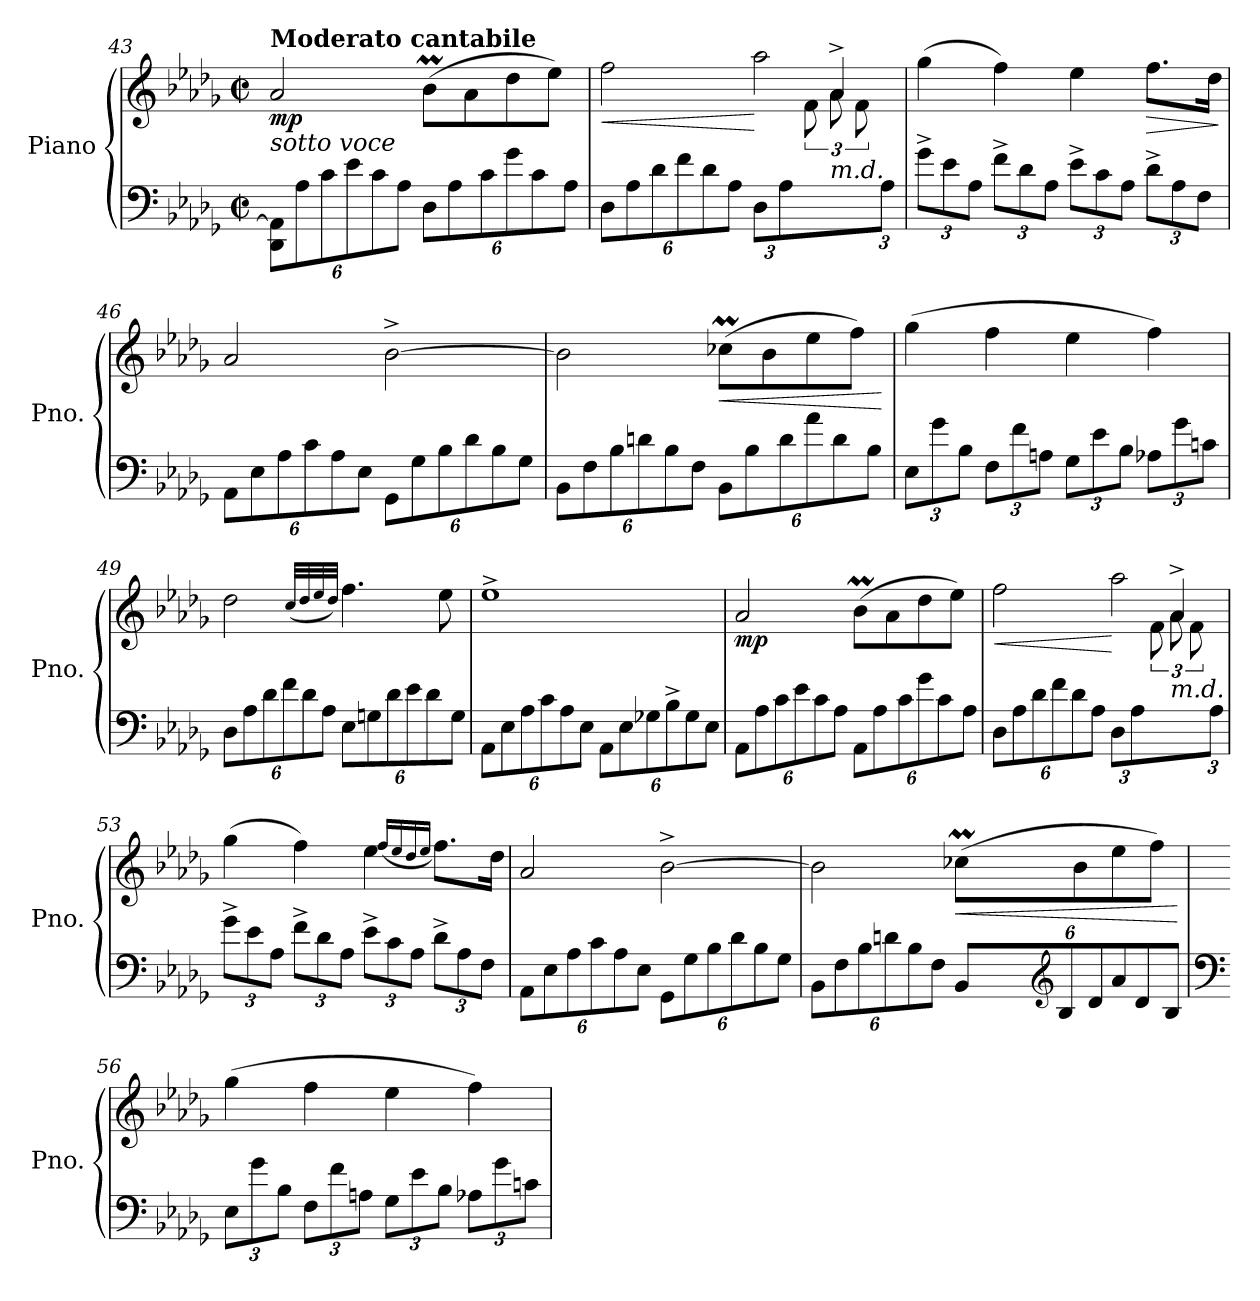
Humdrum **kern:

**kern	**kern	**dynam
*part1	*part1	*part1
*staff2	*staff1	*staff1/2
*I"Piano	*	*
*I'Pno.	*	*
*clefF4	*clefG2	*
*k[b-e-a-d-g-]	*k[b-e-a-d-g-]	*
*M2/2	*M2/2	*
*met(c|)	*met(c|)	*
*Xbrackettup	*	*
=43	=43	=43
!	!LO:TX:a:B:t=Moderato cantabile	!
!	!LO:TX:b:i:t=sotto voce	!
!	!	!LO:DY:b
12DD-\ 12AA-\]L	2a-/	mp
12A-\	.	.
12c\	.	.
12e-\	.	.
12c\	.	.
12A-\J	.	.
12D-\L	(>8b-M\L	.
12A-\	.	.
.	8a-\	.
12c\	.	.
12g-\	8dd-\	.
12c\	.	.
.	8ee-\J)	.
12A-\J	.	.
!!LO:PB:g=z
=44	=44	=44
*^	*	*
!	!	!	!LO:HP:b
*	*	*^	*
*	*	*	*^	*
12D-\L	2ryy	2ff\	3%2ryy	2.ryy	<
12A-\	.	.	.	.	.
12d-\	.	.	.	.	.
12f\	.	.	.	.	.
12d-\	.	.	.	.	.
12A-\J	.	.	.	.	.
12D-\L	4ryy	2aa-\	.	.	[
12A-\	.	.	.	.	.
4ryy	.	.	12f\	.	.
!	!LO:TX:a:i:t=m.d.	!	!	!	!
.	4ryy	.	12a-\	4a-^/	.
.	.	.	12f\	.	.
12A-\J	.	.	12ryy	.	.
*v	*v	*	*	*	*
*	*v	*v	*v	*
=45	=45	=45
12g-^\L	(>4gg-\	.
12e-\	.	.
12A-\J	.	.
12f^\L	4ff\)	.
12d-\	.	.
12A-\J	.	.
12e-^\L	4ee-\	.
12c\	.	.
12A-\J	.	.
!	!	!LO:HP:b
12d-^\L	8.ff\L	>
12A-\	.	.
12F\J	.	.
.	16dd-\Jk	.
.	.	]
=46	=46	=46
12AA-\L	2a-/	.
12E-\	.	.
12A-\	.	.
12c\	.	.
12A-\	.	.
12E-\J	.	.
12GG-\L	[2b-^\	.
12G-\	.	.
12B-\	.	.
12d-\	.	.
12B-\	.	.
12G-\J	.	.
!!LO:LB:g=z
=47	=47	=47
12BB-\L	2b-\]	.
12F\	.	.
12B-\	.	.
12dn\	.	.
12B-\	.	.
12F\J	.	.
!	!	!LO:HP:b
12BB-\L	(>8cc-XM\L	<
12B-\	.	.
.	8b-\	.
12d\	.	.
12a-\	8ee-\	.
12d\	.	.
.	8ff\J)	.
12B-\J	.	.
.	.	[
=48	=48	=48
12E-\L	(>4gg-\	.
12g-\	.	.
12B-\J	.	.
12F\L	4ff\	.
12f\	.	.
12An\J	.	.
12G-\L	4ee-\	.
12e-\	.	.
12B-\J	.	.
12A-X\L	4ff\)	.
12g-\	.	.
12cn\J	.	.
=49	=49	=49
12D-\L	2dd-\	.
12A-\	.	.
12d-\	.	.
12f\	.	.
12d-\	.	.
12A-\J	.	.
.	(<32qcc/LLL	.
.	32qdd-/	.
.	32qee-/	.
.	32qdd-/JJJ)	.
12E-\L	4.ff\	.
12Gn\	.	.
12d-\	.	.
12e-\	.	.
12d-\	.	.
.	8ee-\	.
12G\J	.	.
!!LO:LB:g=z
=50	=50	=50
12AA-\L	1ee-^	.
12E-\	.	.
12A-\	.	.
12c\	.	.
12A-\	.	.
12E-\J	.	.
12AA-\L	.	.
12E-\	.	.
12G-X\	.	.
12B-^\	.	.
12G-\	.	.
12E-\J	.	.
=51	=51	=51
!	!	!LO:DY:b
12AA-\L	2a-/	mp
12A-\	.	.
12c\	.	.
12e-\	.	.
12c\	.	.
12A-\J	.	.
12AA-\L	(>8b-M\L	.
12A-\	.	.
.	8a-\	.
12c\	.	.
12g-\	8dd-\	.
12c\	.	.
.	8ee-\J)	.
12A-\J	.	.
=52	=52	=52
*^	*	*
!	!	!	!LO:HP:b
*	*	*^	*
*	*	*	*^	*
12D-\L	2rBByy	2ff\	3%2ryy	2.ryy	<
12A-\	.	.	.	.	.
12d-\	.	.	.	.	.
12f\	.	.	.	.	.
12d-\	.	.	.	.	.
12A-\J	.	.	.	.	.
12D-\L	4ryy	2aa-\	.	.	[
12A-\	.	.	.	.	.
4ryy	.	.	12f\	.	.
!	!LO:TX:a:i:t=m.d.	!	!	!	!
.	4ryy	.	12a-\	4a-^/	.
.	.	.	12f\	.	.
12A-\J	.	.	12ryy	.	.
*v	*v	*	*	*	*
*	*v	*v	*v	*
!!LO:LB:g=z
=53	=53	=53
12g-^\L	(>4gg-\	.
12e-\	.	.
12A-\J	.	.
12f^\L	4ff\)	.
12d-\	.	.
12A-\J	.	.
12e-^\L	4ee-\	.
12c\	.	.
12A-\J	.	.
.	(<16qff/LL	.
.	16qee-/	.
.	16qdd-/	.
.	16qee-/JJ	.
12d-^\L	8.ff\L)	.
12A-\	.	.
12F\J	.	.
.	16dd-\Jk	.
=54	=54	=54
12AA-\L	2a-/	.
12E-\	.	.
12A-\	.	.
12c\	.	.
12A-\	.	.
12E-\J	.	.
12GG-\L	[2b-^\	.
12G-\	.	.
12B-\	.	.
12d-\	.	.
12B-\	.	.
12G-\J	.	.
=55	=55	=55
12BB-\L	2b-\]	.
12F\	.	.
12B-\	.	.
12dn\	.	.
12B-\	.	.
12F\J	.	.
!	!	!LO:HP:b
12BB-/L	(>8cc-XM\L	<
*clefG2	*	*
12B-/	.	.
.	8b-\	.
12d/	.	.
12a-/	8ee-\	.
12d/	.	.
.	8ff\J)	.
12B-/J	.	.
.	.	[
!!LO:PB:g=z
=56	=56	=56
*clefF4	*	*
12E-\L	(>4gg-\	.
12g-\	.	.
12B-\J	.	.
12F\L	4ff\	.
12f\	.	.
12An\J	.	.
12G-\L	4ee-\	.
12e-\	.	.
12B-\J	.	.
12A-X\L	4ff\)	.
12g-\	.	.
12cn\J	.	.
=	=	=
*-	*-	*-
